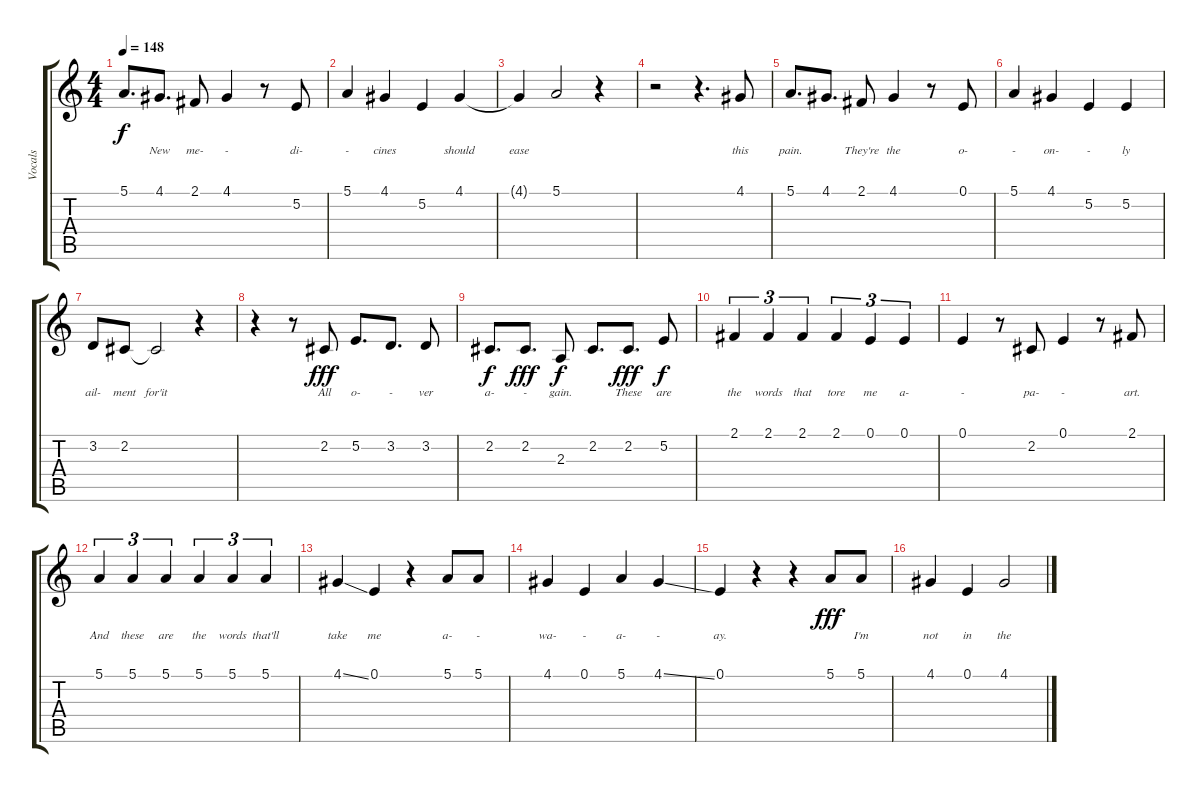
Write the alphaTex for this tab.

\track ("Vocals" "Vocals") {instrument musicbox}
\staff {score tabs}
\tuning (E4 B3 G3 D3 A2 E2) {hide}
\ts (4 4)
\tempo 148
\clef g2
\ks c
5.1.8{d lyrics (0 "") lyrics (1 "") lyrics (2 "") lyrics (3 "") lyrics (4 "") dy f} 4.1.8{d lyrics (0 "New") lyrics (1 "") lyrics (2 "") lyrics (3 "") lyrics (4 "")} 2.1.8{lyrics (0 "me-") lyrics (1 "") lyrics (2 "") lyrics (3 "") lyrics (4 "")} 4.1.4{lyrics (0 "-") lyrics (1 "") lyrics (2 "") lyrics (3 "") lyrics (4 "")} r.8 5.2.8{lyrics (0 "di-") lyrics (1 "") lyrics (2 "") lyrics (3 "") lyrics (4 "")} |
5.1.4{lyrics (0 "-") lyrics (1 "") lyrics (2 "") lyrics (3 "") lyrics (4 "")} 4.1.4{lyrics (0 "cines") lyrics (1 "") lyrics (2 "") lyrics (3 "") lyrics (4 "")} 5.2.4{lyrics (0 "") lyrics (1 "") lyrics (2 "") lyrics (3 "") lyrics (4 "")} 4.1.4{lyrics (0 "should") lyrics (1 "") lyrics (2 "") lyrics (3 "") lyrics (4 "")} |
4.1{t}.4{lyrics (0 "ease") lyrics (1 "") lyrics (2 "") lyrics (3 "") lyrics (4 "")} 5.1.2{lyrics (0 "") lyrics (1 "") lyrics (2 "") lyrics (3 "") lyrics (4 "")} r.4 |
r.2 r.4{d} 4.1.8{lyrics (0 "this") lyrics (1 "") lyrics (2 "") lyrics (3 "") lyrics (4 "")} |
5.1.8{d lyrics (0 "pain.") lyrics (1 "") lyrics (2 "") lyrics (3 "") lyrics (4 "")} 4.1.8{d lyrics (0 "") lyrics (1 "") lyrics (2 "") lyrics (3 "") lyrics (4 "")} 2.1.8{lyrics (0 "They're") lyrics (1 "") lyrics (2 "") lyrics (3 "") lyrics (4 "")} 4.1.4{lyrics (0 "the") lyrics (1 "") lyrics (2 "") lyrics (3 "") lyrics (4 "")} r.8 0.1.8{lyrics (0 "o-") lyrics (1 "") lyrics (2 "") lyrics (3 "") lyrics (4 "")} |
5.1.4{lyrics (0 "-") lyrics (1 "") lyrics (2 "") lyrics (3 "") lyrics (4 "")} 4.1.4{lyrics (0 "on-") lyrics (1 "") lyrics (2 "") lyrics (3 "") lyrics (4 "")} 5.2.4{lyrics (0 "-") lyrics (1 "") lyrics (2 "") lyrics (3 "") lyrics (4 "")} 5.2.4{lyrics (0 "ly") lyrics (1 "") lyrics (2 "") lyrics (3 "") lyrics (4 "")} |
3.2.8{lyrics (0 "ail-") lyrics (1 "") lyrics (2 "") lyrics (3 "") lyrics (4 "")} 2.2.8{lyrics (0 "ment") lyrics (1 "") lyrics (2 "") lyrics (3 "") lyrics (4 "")} 2.2{t}.2{lyrics (0 "for'it") lyrics (1 "") lyrics (2 "") lyrics (3 "") lyrics (4 "")} r.4 |
r.4 r.8 2.2.8{lyrics (0 "All") lyrics (1 "") lyrics (2 "") lyrics (3 "") lyrics (4 "") dy fff} 5.2.8{d lyrics (0 "o-") lyrics (1 "") lyrics (2 "") lyrics (3 "") lyrics (4 "")} 3.2.8{d lyrics (0 "-") lyrics (1 "") lyrics (2 "") lyrics (3 "") lyrics (4 "")} 3.2.8{lyrics (0 "ver") lyrics (1 "") lyrics (2 "") lyrics (3 "") lyrics (4 "")} |
2.2.8{d lyrics (0 "a-") lyrics (1 "") lyrics (2 "") lyrics (3 "") lyrics (4 "") dy f} 2.2.8{d lyrics (0 "-") lyrics (1 "") lyrics (2 "") lyrics (3 "") lyrics (4 "") dy fff} 2.3.8{lyrics (0 "gain.") lyrics (1 "") lyrics (2 "") lyrics (3 "") lyrics (4 "") dy f} 2.2.8{d lyrics (0 "") lyrics (1 "") lyrics (2 "") lyrics (3 "") lyrics (4 "")} 2.2.8{d lyrics (0 "These") lyrics (1 "") lyrics (2 "") lyrics (3 "") lyrics (4 "") dy fff} 5.2.8{lyrics (0 "are") lyrics (1 "") lyrics (2 "") lyrics (3 "") lyrics (4 "") dy f} |
2.1.4{tu (3 2) lyrics (0 "the") lyrics (1 "") lyrics (2 "") lyrics (3 "") lyrics (4 "")} 2.1.4{tu (3 2) lyrics (0 "words") lyrics (1 "") lyrics (2 "") lyrics (3 "") lyrics (4 "")} 2.1.4{tu (3 2) lyrics (0 "that") lyrics (1 "") lyrics (2 "") lyrics (3 "") lyrics (4 "")} 2.1.4{tu (3 2) lyrics (0 "tore") lyrics (1 "") lyrics (2 "") lyrics (3 "") lyrics (4 "")} 0.1.4{tu (3 2) lyrics (0 "me") lyrics (1 "") lyrics (2 "") lyrics (3 "") lyrics (4 "")} 0.1.4{tu (3 2) lyrics (0 "a-") lyrics (1 "") lyrics (2 "") lyrics (3 "") lyrics (4 "")} |
0.1.4{lyrics (0 "-") lyrics (1 "") lyrics (2 "") lyrics (3 "") lyrics (4 "")} r.8 2.2.8{lyrics (0 "pa-") lyrics (1 "") lyrics (2 "") lyrics (3 "") lyrics (4 "")} 0.1.4{lyrics (0 "-") lyrics (1 "") lyrics (2 "") lyrics (3 "") lyrics (4 "")} r.8 2.1.8{lyrics (0 "art.") lyrics (1 "") lyrics (2 "") lyrics (3 "") lyrics (4 "")} |
5.1.4{tu (3 2) lyrics (0 "And") lyrics (1 "") lyrics (2 "") lyrics (3 "") lyrics (4 "")} 5.1.4{tu (3 2) lyrics (0 "these") lyrics (1 "") lyrics (2 "") lyrics (3 "") lyrics (4 "")} 5.1.4{tu (3 2) lyrics (0 "are") lyrics (1 "") lyrics (2 "") lyrics (3 "") lyrics (4 "")} 5.1.4{tu (3 2) lyrics (0 "the") lyrics (1 "") lyrics (2 "") lyrics (3 "") lyrics (4 "")} 5.1.4{tu (3 2) lyrics (0 "words") lyrics (1 "") lyrics (2 "") lyrics (3 "") lyrics (4 "")} 5.1.4{tu (3 2) lyrics (0 "that'll") lyrics (1 "") lyrics (2 "") lyrics (3 "") lyrics (4 "")} |
4.1{ss}.4{lyrics (0 "take") lyrics (1 "") lyrics (2 "") lyrics (3 "") lyrics (4 "")} 0.1.4{lyrics (0 "me") lyrics (1 "") lyrics (2 "") lyrics (3 "") lyrics (4 "")} r.4 5.1.8{lyrics (0 "a-") lyrics (1 "") lyrics (2 "") lyrics (3 "") lyrics (4 "")} 5.1.8{lyrics (0 "-") lyrics (1 "") lyrics (2 "") lyrics (3 "") lyrics (4 "")} |
4.1.4{lyrics (0 "wa-") lyrics (1 "") lyrics (2 "") lyrics (3 "") lyrics (4 "")} 0.1.4{lyrics (0 "-") lyrics (1 "") lyrics (2 "") lyrics (3 "") lyrics (4 "")} 5.1.4{lyrics (0 "a-") lyrics (1 "") lyrics (2 "") lyrics (3 "") lyrics (4 "")} 4.1{ss}.4{lyrics (0 "-") lyrics (1 "") lyrics (2 "") lyrics (3 "") lyrics (4 "")} |
0.1.4{lyrics (0 "ay.") lyrics (1 "") lyrics (2 "") lyrics (3 "") lyrics (4 "")} r.4 r.4 5.1.8{lyrics (0 "") lyrics (1 "") lyrics (2 "") lyrics (3 "") lyrics (4 "") dy fff} 5.1.8{lyrics (0 "I'm") lyrics (1 "") lyrics (2 "") lyrics (3 "") lyrics (4 "")} |
4.1.4{lyrics (0 "not") lyrics (1 "") lyrics (2 "") lyrics (3 "") lyrics (4 "")} 0.1.4{lyrics (0 "in") lyrics (1 "") lyrics (2 "") lyrics (3 "") lyrics (4 "")} 4.1.2{lyrics (0 "the") lyrics (1 "") lyrics (2 "") lyrics (3 "") lyrics (4 "")}
